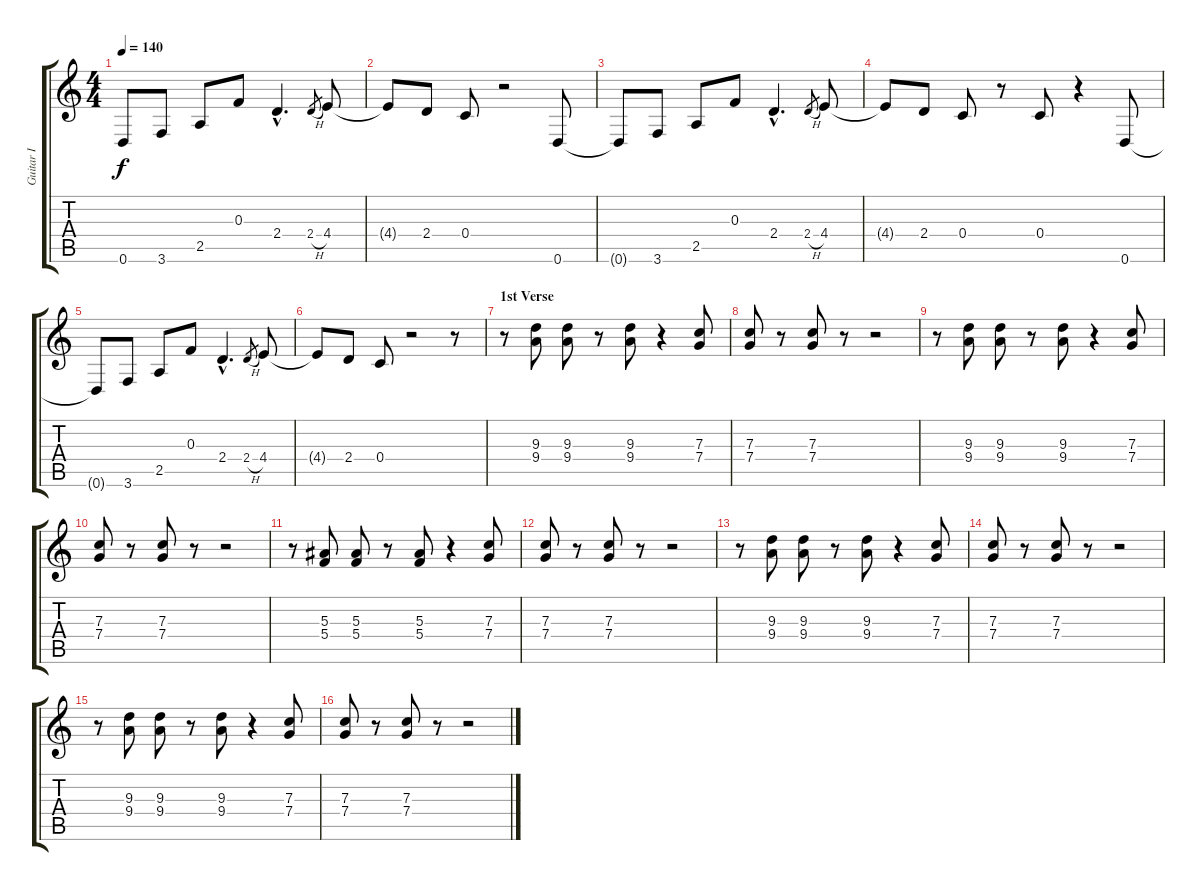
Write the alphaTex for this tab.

\track ("Guitar I" "Guitar I") {instrument distortionguitar}
\staff {score tabs}
\tuning (D4 A3 F3 C3 G2 D2) {hide}
\ts (4 4)
\tempo 140
\clef g2
\ks c
0.6{t}.8{dy f} 3.6.8 2.5.8 0.3.8 2.4{hac}.4{d} 2.4{h}.8{gr} 4.4.8 |
4.4{t}.8 2.4.8 0.4.8 r.2 0.6.8 |
0.6{t}.8 3.6.8 2.5.8 0.3.8 2.4{hac}.4{d} 2.4{h}.8{gr} 4.4.8 |
4.4{t}.8 2.4.8 0.4.8 r.8 0.4.8 r.4 0.6.8 |
0.6{t}.8 3.6.8 2.5.8 0.3.8 2.4{hac}.4{d} 2.4{h}.8{gr} 4.4.8 |
4.4{t}.8 2.4.8 0.4.8 r.2 r.8 |
\section ("" "1st Verse")
r.8 (9.3 9.4).8 (9.3 9.4).8 r.8 (9.3 9.4).8 r.4 (7.3 7.4).8 |
(7.3 7.4).8 r.8 (7.3 7.4).8 r.8 r.2 |
r.8 (9.3 9.4).8 (9.3 9.4).8 r.8 (9.3 9.4).8 r.4 (7.3 7.4).8 |
(7.3 7.4).8 r.8 (7.3 7.4).8 r.8 r.2 |
r.8 (5.3 5.4).8 (5.3 5.4).8 r.8 (5.3 5.4).8 r.4 (7.3 7.4).8 |
(7.3 7.4).8 r.8 (7.3 7.4).8 r.8 r.2 |
r.8 (9.3 9.4).8 (9.3 9.4).8 r.8 (9.3 9.4).8 r.4 (7.3 7.4).8 |
(7.3 7.4).8 r.8 (7.3 7.4).8 r.8 r.2 |
r.8 (9.3 9.4).8 (9.3 9.4).8 r.8 (9.3 9.4).8 r.4 (7.3 7.4).8 |
(7.3 7.4).8 r.8 (7.3 7.4).8 r.8 r.2
